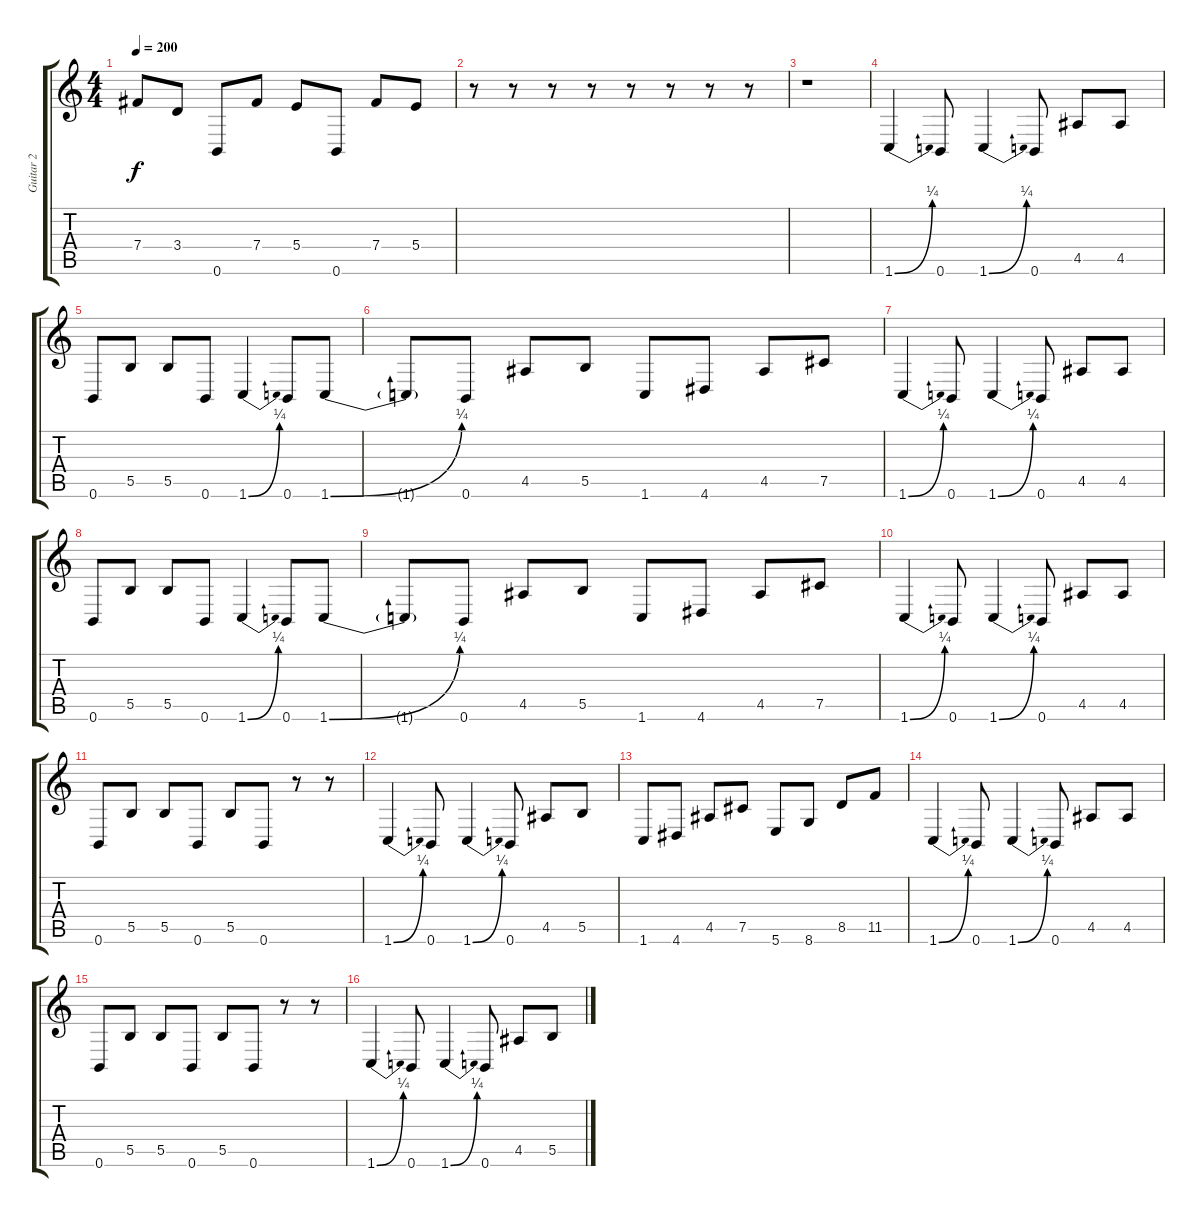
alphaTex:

\track ("Guitar 2" "Guitar 2") {instrument overdrivenguitar}
\staff {score tabs}
\tuning (Db4 Ab3 E3 B2 Gb2 B1) {hide}
\ts (4 4)
\tempo 200
\clef g2
\ks c
7.4.8{dy f} 3.4.8 0.6.8 7.4.8 5.4.8 0.6.8 7.4.8 5.4.8 |
r.8 r.8 r.8 r.8 r.8 r.8 r.8 r.8 |
r.1 |
1.6{be (bend 0 0 60 1)}.4 0.6.8 1.6{be (bend 0 0 60 1)}.4 0.6.8 4.5.8 4.5.8 |
0.6.8 5.5.8 5.5.8 0.6.8 1.6{be (bend 0 0 60 1)}.4 0.6.8 1.6{be (bend 0 0 60 1)}.8 |
1.6{t}.8 0.6.8 4.5.8 5.5.8 1.6.8 4.6.8 4.5.8 7.5.8 |
1.6{be (bend 0 0 60 1)}.4 0.6.8 1.6{be (bend 0 0 60 1)}.4 0.6.8 4.5.8 4.5.8 |
0.6.8 5.5.8 5.5.8 0.6.8 1.6{be (bend 0 0 60 1)}.4 0.6.8 1.6{be (bend 0 0 60 1)}.8 |
1.6{t}.8 0.6.8 4.5.8 5.5.8 1.6.8 4.6.8 4.5.8 7.5.8 |
1.6{be (bend 0 0 60 1)}.4 0.6.8 1.6{be (bend 0 0 60 1)}.4 0.6.8 4.5.8 4.5.8 |
0.6.8 5.5.8 5.5.8 0.6.8 5.5.8 0.6.8 r.8 r.8 |
1.6{be (bend 0 0 60 1)}.4 0.6.8 1.6{be (bend 0 0 60 1)}.4 0.6.8 4.5.8 5.5.8 |
1.6.8 4.6.8 4.5.8 7.5.8 5.6.8 8.6.8 8.5.8 11.5.8 |
1.6{be (bend 0 0 60 1)}.4 0.6.8 1.6{be (bend 0 0 60 1)}.4 0.6.8 4.5.8 4.5.8 |
0.6.8 5.5.8 5.5.8 0.6.8 5.5.8 0.6.8 r.8 r.8 |
1.6{be (bend 0 0 60 1)}.4 0.6.8 1.6{be (bend 0 0 60 1)}.4 0.6.8 4.5.8 5.5.8
